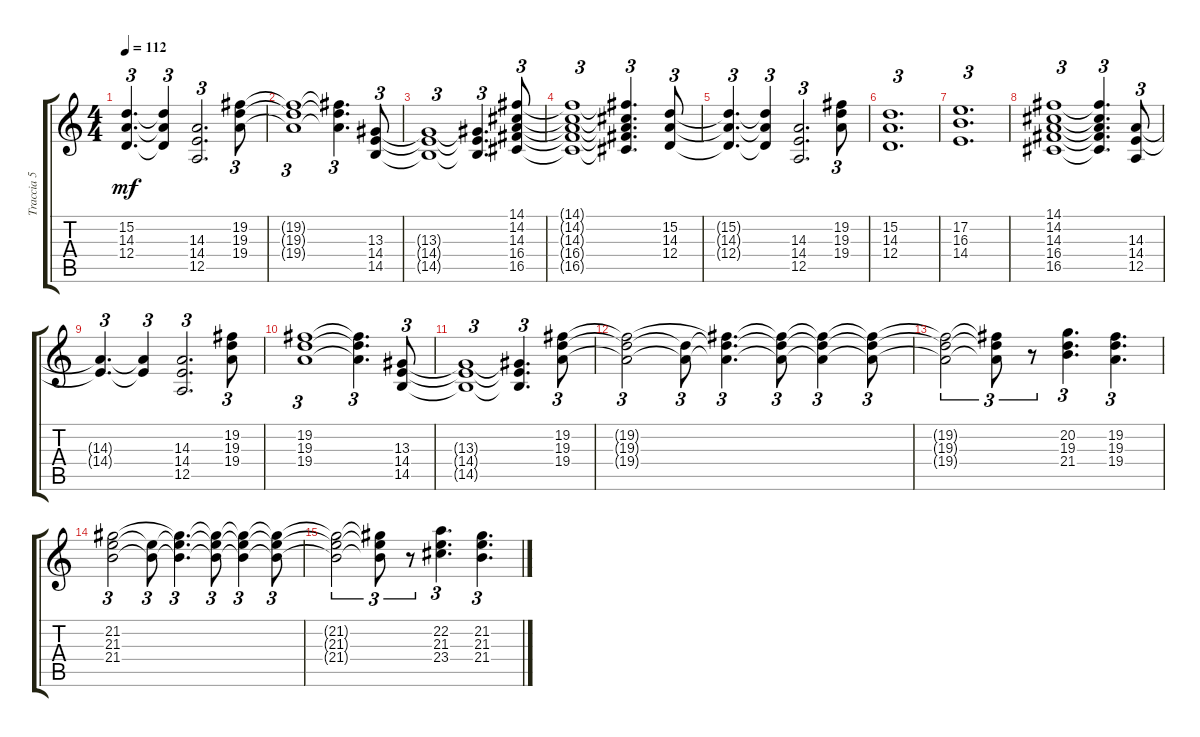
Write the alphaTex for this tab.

\track ("Traccia 5" "Traccia 5") {instrument pad7halo}
\staff {score tabs}
\tuning (E4 B3 G3 D3 A2 E2) {hide}
\ts (4 4)
\tempo 112
\clef g2
\ks c
(15.2{t} 14.3{t} 12.4{t}).4{d tu (3 2) dy mf} (15.2{t} 14.3{t} 12.4{t}).4{tu (3 2)} (14.3 14.4 12.5).2{d tu (3 2)} (19.2 19.3 19.4).8{tu (3 2)} |
(19.2{t} 19.3{t} 19.4{t}).1{tu (3 2)} (19.2{t} 19.3{t} 19.4{t}).4{d tu (3 2)} (13.3 14.4 14.5).8{tu (3 2)} |
(13.3{t} 14.4{t} 14.5{t}).1{tu (3 2)} (13.3{t} 14.4{t} 14.5{t}).4{d tu (3 2)} (14.1 14.2 14.3 16.4 16.5).8{tu (3 2)} |
(14.1{t} 14.2{t} 14.3{t} 16.4{t} 16.5{t}).1{tu (3 2)} (14.1{t} 14.2{t} 14.3{t} 16.4{t} 16.5{t}).4{d tu (3 2)} (15.2 14.3 12.4).8{tu (3 2)} |
(15.2{t} 14.3{t} 12.4{t}).4{d tu (3 2)} (15.2{t} 14.3{t} 12.4{t}).4{tu (3 2)} (14.3 14.4 12.5).2{d tu (3 2)} (19.2 19.3 19.4).8{tu (3 2)} |
(15.2 14.3 12.4).1{d tu (3 2)} |
(17.2 16.3 14.4).1{d tu (3 2)} |
(14.1 14.2 14.3 16.4 16.5).1{tu (3 2)} (14.1{t} 14.2{t} 14.3{t} 16.4{t} 16.5{t}).4{d tu (3 2)} (14.3 14.4 12.5).8{tu (3 2)} |
(14.3{t} 14.4{t}).4{d tu (3 2)} (14.3{t} 14.4{t}).4{tu (3 2)} (14.3 14.4 12.5).2{d tu (3 2)} (19.2 19.3 19.4).8{tu (3 2)} |
(19.2 19.3 19.4).1{tu (3 2)} (19.2{t} 19.3{t} 19.4{t}).4{d tu (3 2)} (13.3 14.4 14.5).8{tu (3 2)} |
(13.3{t} 14.4{t} 14.5{t}).1{tu (3 2)} (13.3{t} 14.4{t} 14.5{t}).4{d tu (3 2)} (19.2 19.3 19.4).8{tu (3 2)} |
(19.2{t} 19.3{t} 19.4{t}).2{tu (3 2)} (19.3{t} 19.4{t}).8{tu (3 2)} (19.2{t} 19.3{t} 19.4{t}).4{d tu (3 2)} (19.2{t} 19.3{t} 19.4{t}).8{tu (3 2)} (19.2{t} 19.3{t} 19.4{t}).4{tu (3 2)} (19.2{t} 19.3{t} 19.4{t}).8{tu (3 2)} |
(19.2{t} 19.3{t} 19.4{t}).2{tu (3 2)} (19.2{t} 19.3{t} 19.4{t}).8{tu (3 2)} r.8{tu (3 2)} (20.2 19.3 21.4).4{d tu (3 2)} (19.2 19.3 19.4).4{d tu (3 2)} |
(21.2 21.3 21.4).2{tu (3 2)} (21.3{t} 21.4{t}).8{tu (3 2)} (21.2{t} 21.3{t} 21.4{t}).4{d tu (3 2)} (21.2{t} 21.3{t} 21.4{t}).8{tu (3 2)} (21.2{t} 21.3{t} 21.4{t}).4{tu (3 2)} (21.2{t} 21.3{t} 21.4{t}).8{tu (3 2)} |
(21.2{t} 21.3{t} 21.4{t}).2{tu (3 2)} (21.2{t} 21.3{t} 21.4{t}).8{tu (3 2)} r.8{tu (3 2)} (22.2 21.3 23.4).4{d tu (3 2)} (21.2 21.3 21.4).4{d tu (3 2)}
